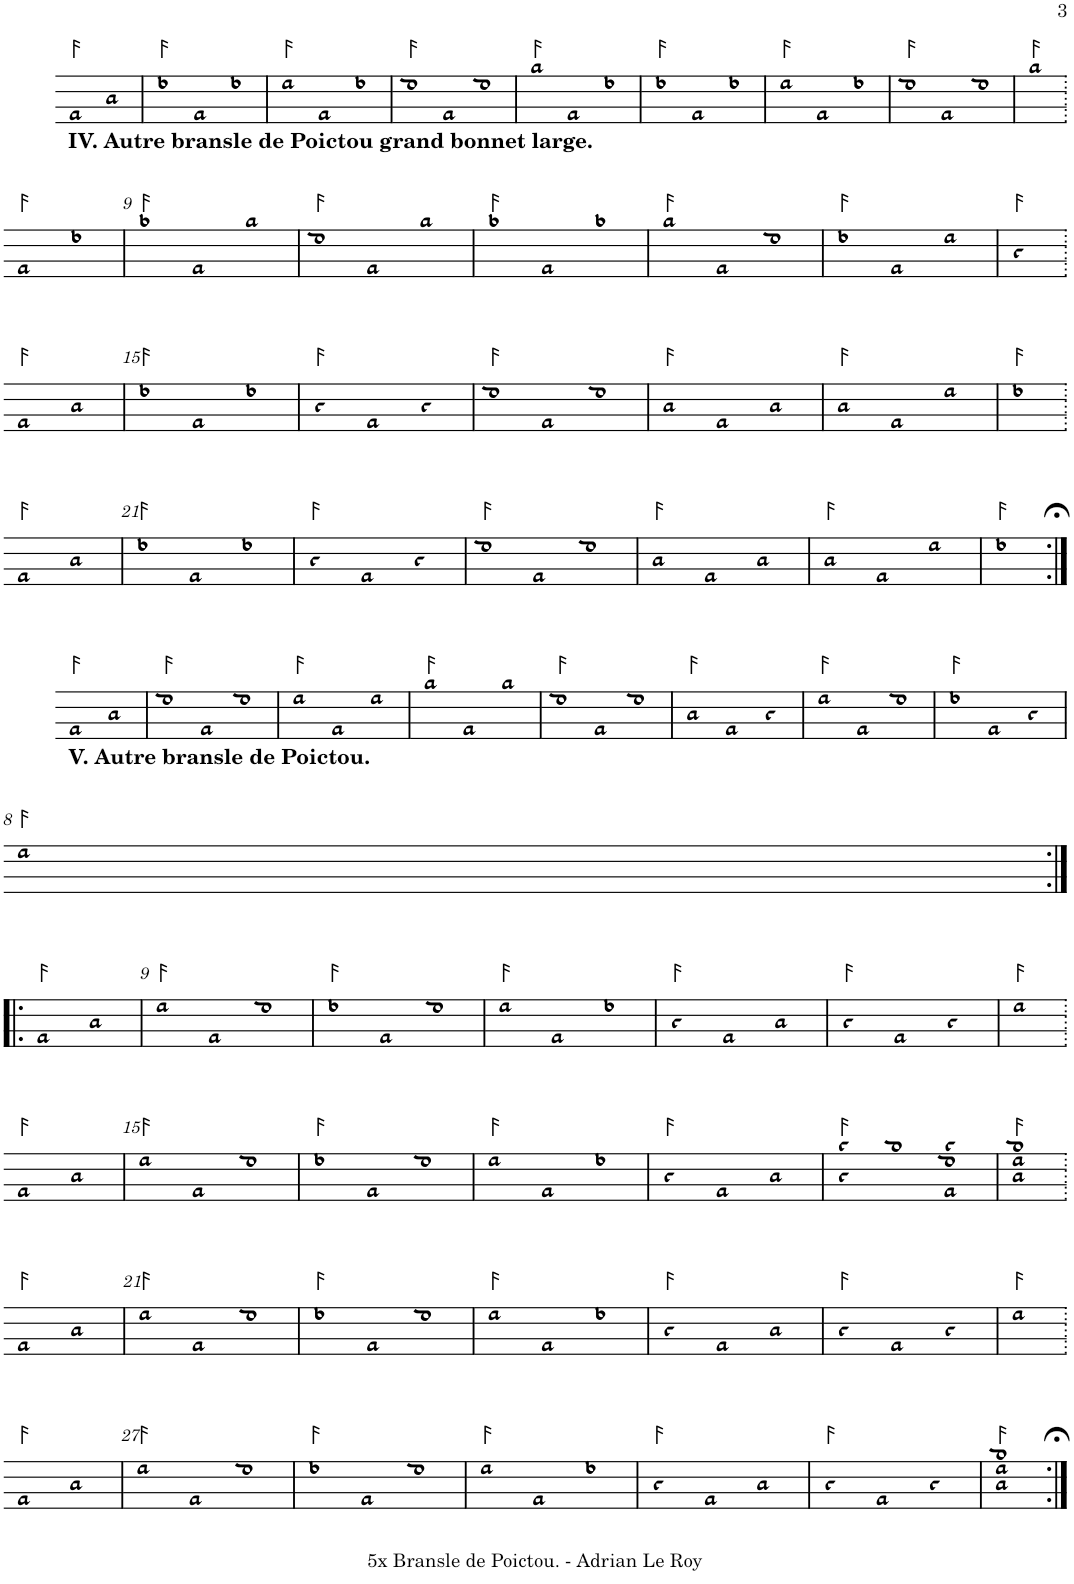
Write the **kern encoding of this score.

**kern
*part1
*staff1
*I"Akustická kytara
*I'Kyt.
!!LO:PB:g=z
*stria4
*k[f#]
*M3/4
=
!LO:TX:b:B:t=IV. Autre bransle de Poictou grand bonnet large.
4D
4G
=1
4c
4D
4c
=2
4B
4D
4c
=3
4d
4D
4d
=4
4e
4D
4c
=5
4c
4D
4c
=6
4B
4D
4c
=7
4d
4D
4d
=8
4e
!!LO:LB:g=z
=8X1.
4D
4c
=9
4fn
4D
4e
=10
4d
4D
4e
=11
4fn
4D
4f
=12
4e
4D
4d
=13
4c
4D
4B
=14
4A
!!LO:LB:g=z
=14X2.
4D
4G
=15
4c
4D
4c
=16
4A
4D
4A
=17
4d
4D
4d
=18
4G
4D
4G
=19
4G
4D
4B
=20
4c
!!LO:LB:g=z
=20X3.
4D
4G
=21
4c
4D
4c
=22
4A
4D
4A
=23
4d
4D
4d
=24
4G
4D
4G
=25
4G
4D
4B
=26
4c
!!LO:LB:g=z
=:|!
*stria4
!LO:TX:b:B:t=V. Autre bransle de Poictou.
4D
4G
=1
4d
4D
4d
=2
4B
4D
4B
=3
4e
4D
4e
=4
4d
4D
4d
=5
4G
4D
4A
=6
4B
4D
4d
=7
4c
4D
4A
!!LO:LB:g=z
=8
4B
!!LO:LB:g=z
=8X1:|!|:
4D
4G
=9
4B
4D
4d
=10
4c
4D
4d
=11
4B
4D
4c
=12
4A
4D
4G
=13
4A
4D
4A
=14
4B
!!LO:LB:g=z
=14X2.
4D
4G
=15
4B
4D
4d
=16
4c
4D
4d
=17
4B
4D
4c
=18
4A
4D
4G
=19
4A 4f#
4g
4D 4d 4f#
=20
4G 4B 4g
!!LO:LB:g=z
=20X3.
4D
4G
=21
4B
4D
4d
=22
4c
4D
4d
=23
4B
4D
4c
=24
4A
4D
4G
=25
4A
4D
4A
=26
4B
!!LO:LB:g=z
=26X4.
4D
4G
=27
4B
4D
4d
=28
4c
4D
4d
=29
4B
4D
4c
=30
4A
4D
4G
=31
4A
4D
4A
=32
4G 4B 4g
=:|!
*-
